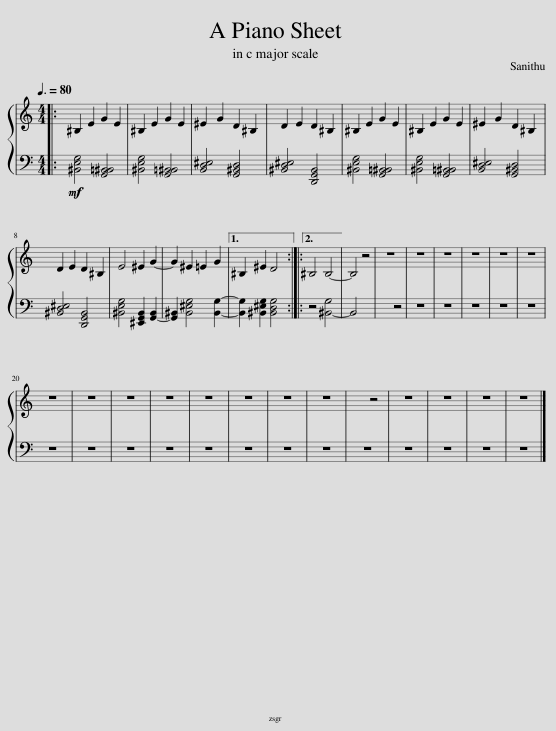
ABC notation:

X:1
%%score { 1 | 2 }
L:1/8
Q:3/8=80
M:4/4
I:linebreak $
K:C
V:1 treble
V:2 bass
V:1
|: ^B,2 E2 G2 E2 | ^B,2 E2 G2 E2 | ^E2 G2 D2 ^B,2 | D2 E2 D2 ^B,2 | ^B,2 E2 G2 E2 | %5
 ^B,2 E2 G2 E2 | ^E2 G2 D2 ^B,2 |$ D2 E2 D2 ^B,2 | E4 ^E2 G2- | G2 ^E2 =E2 G2 |1 %10
 ^B,2 ^E2 D4 ::2 ^B,4 B,4- || B,4 z4 | z8 | z8 | %15
 z8 | z8 | z8 | z8 |$ z8 | %20
 z8 | z8 | z8 | z8 | z8 | %25
 z8 | z8 | x4 z4 | z8 | z8 | %30
 z8 | z8 |] %32
V:2
|:!mf! [^B,,E,G,]4 [G,,=B,,^B,,]4 | [^B,,E,G,]4 [G,,=B,,^B,,]4 | [B,,D,^E,]4 [G,,^B,,D,]4 | [^B,,D,^E,]4 [D,,G,,B,,]4 | [^B,,E,G,]4 [G,,=B,,^B,,]4 | %5
 [^B,,E,G,]4 [G,,=B,,^B,,]4 | [B,,D,^E,]4 [G,,^B,,D,]4 |$ [^B,,D,^E,]4 [D,,G,,B,,]4 | [^B,,E,G,]4 [^E,,G,,B,,]2 [G,,-B,,]2 | [G,,^B,,]2 [B,,^E,G,]4 [B,,G,]2- |1 %10
 [B,,G,]2 [^B,,^E,G,]2 [B,,D,G,]4 ::2 z4 [^B,,-G,]4 || B,,4 x4 | x4 z4 | z8 | %15
 z8 | z8 | z8 | z8 |$ z8 | %20
 z8 | z8 | z8 | z8 | z8 | %25
 z8 | z8 | z8 | z8 | z8 | %30
 z8 | z8 |] %32
